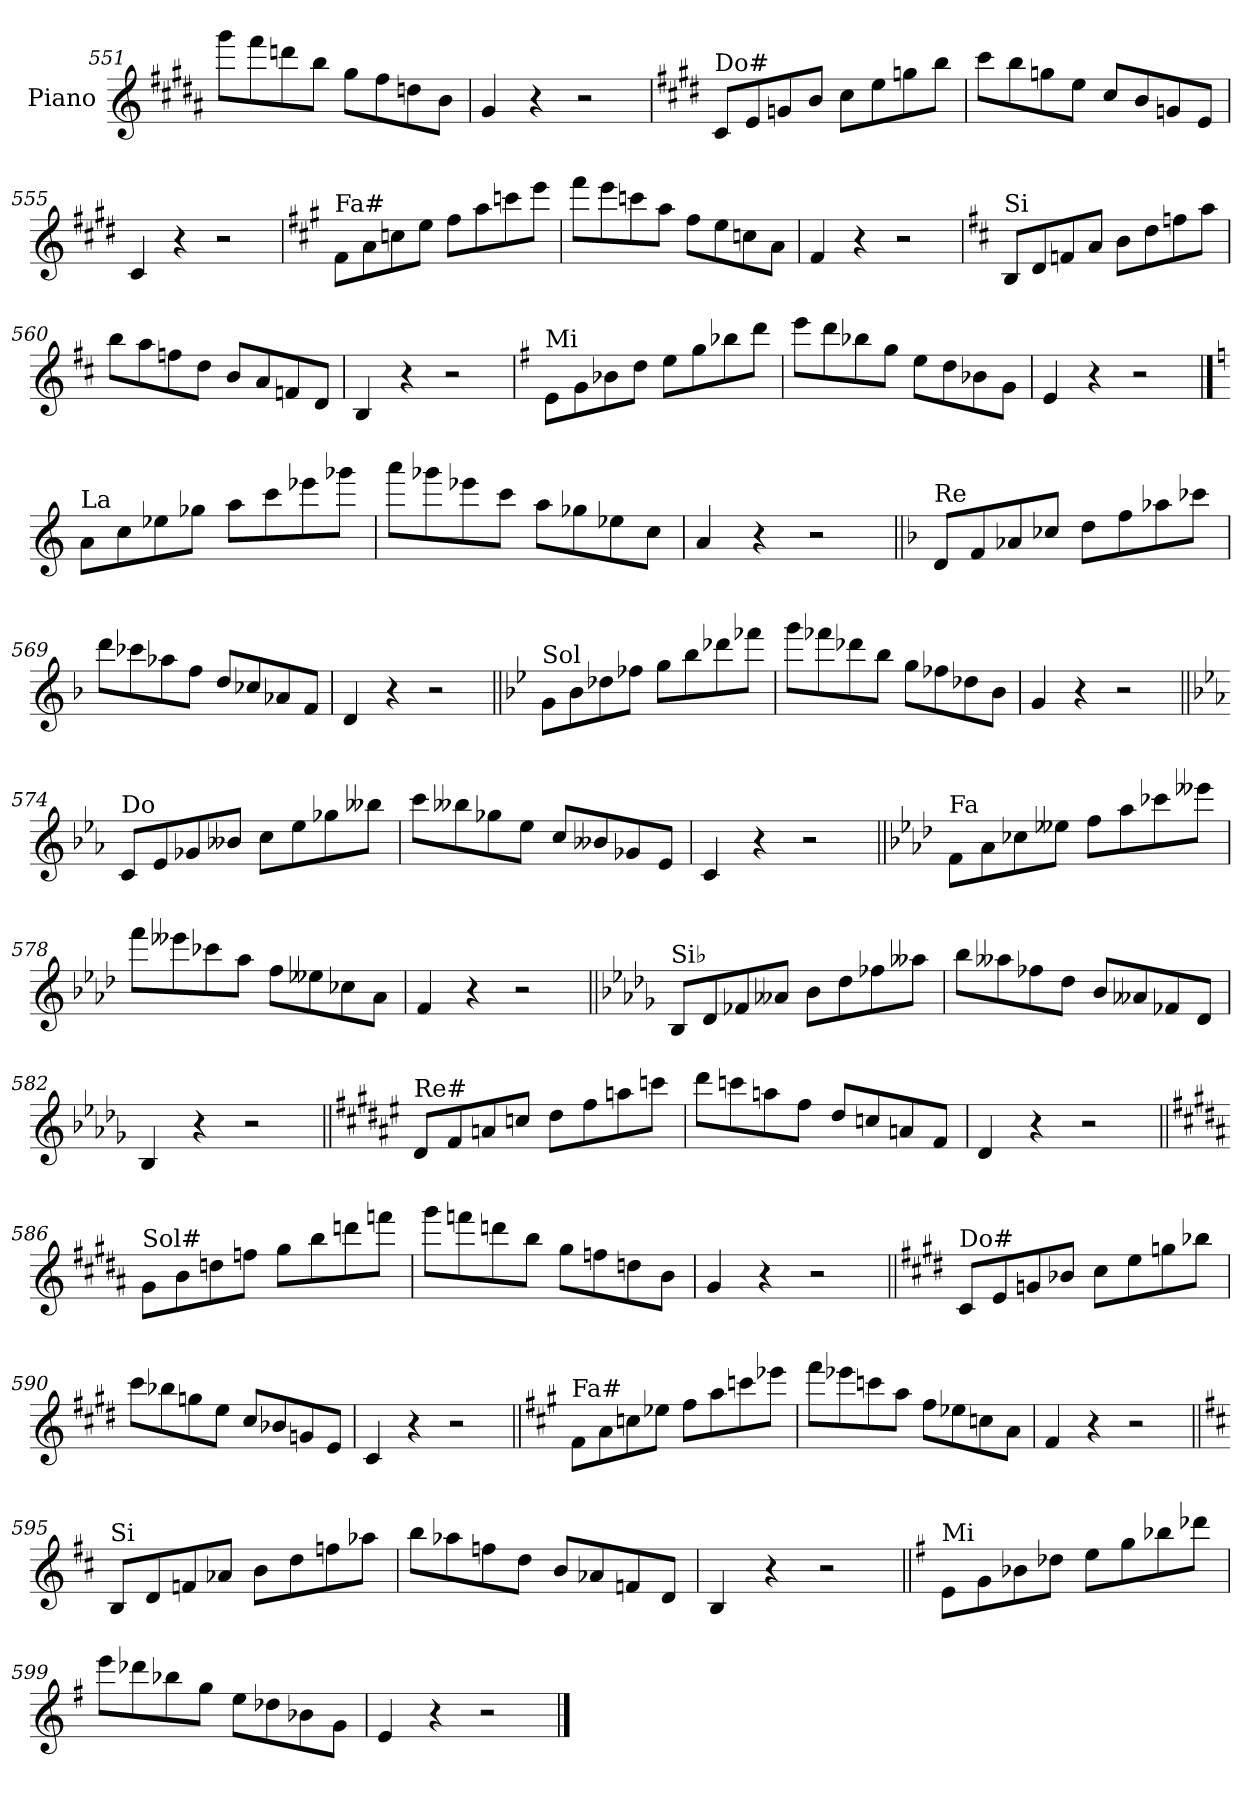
**kern
*part1
*staff1
*I"Piano
*I'Pno.
*clefG2
*k[f#c#g#d#a#]
=551
8ggg#\L
8fff#\
8dddn\
8bb\J
8gg#\L
8ff#\
8ddn\
8b\J
=552
4g#/
4r
2r
!!LO:LB:g=z
=553
*k[f#c#g#d#]
!LO:TX:a:t=Do#
8c#/L
8e/
8gn/
8b/J
8cc#\L
8ee\
8ggn\
8bb\J
=554
8ccc#\L
8bb\
8ggn\
8ee\J
8cc#/L
8b/
8gn/
8e/J
=555
4c#/
4r
2r
=556
*k[f#c#g#]
!LO:TX:a:t=Fa#
8f#\L
8a\
8ccn\
8ee\J
8ff#\L
8aa\
8cccn\
8eee\J
=557
8fff#\L
8eee\
8cccn\
8aa\J
8ff#\L
8ee\
8ccn\
8a\J
=558
4f#/
4r
2r
!!LO:LB:g=z
=559
*k[f#c#]
!LO:TX:a:t=Si
8B/L
8d/
8fn/
8a/J
8b\L
8dd\
8ffn\
8aa\J
=560
8bb\L
8aa\
8ffn\
8dd\J
8b/L
8a/
8fn/
8d/J
=561
4B/
4r
2r
=562
*k[f#]
!LO:TX:a:t=Mi
8e\L
8g\
8b-X\
8dd\J
8ee\L
8gg\
8bb-X\
8ddd\J
=563
8eee\L
8ddd\
8bb-X\
8gg\J
8ee\L
8dd\
8b-X\
8g\J
=564
4e/
4r
2r
!!LO:PB:g=z
==565
*k[]
!LO:TX:a:t=La
8a\L
8cc\
8ee-X\
8gg-X\J
8aa\L
8ccc\
8eee-X\
8ggg-X\J
=566
8aaa\L
8ggg-X\
8eee-X\
8ccc\J
8aa\L
8gg-X\
8ee-X\
8cc\J
=567
4a/
4r
2r
=568||
*k[b-]
!LO:TX:a:t=Re
8d/L
8f/
8a-X/
8cc-X/J
8dd\L
8ff\
8aa-X\
8ccc-X\J
=569
8ddd\L
8ccc-X\
8aa-X\
8ff\J
8dd/L
8cc-X/
8a-X/
8f/J
=570
4d/
4r
2r
!!LO:LB:g=z
=571||
*k[b-e-]
!LO:TX:a:t=Sol
8g\L
8b-\
8dd-X\
8ff-X\J
8gg\L
8bb-\
8ddd-X\
8fff-X\J
=572
8ggg\L
8fff-X\
8ddd-X\
8bb-\J
8gg\L
8ff-X\
8dd-X\
8b-\J
=573
4g/
4r
2r
=574||
*k[b-e-a-]
!LO:TX:a:t=Do
8c/L
8e-/
8g-X/
8b--X/J
8cc\L
8ee-\
8gg-X\
8bb--X\J
=575
8ccc\L
8bb--X\
8gg-X\
8ee-\J
8cc/L
8b--X/
8g-X/
8e-/J
=576
4c/
4r
2r
!!LO:LB:g=z
=577||
*k[b-e-a-d-]
!LO:TX:a:t=Fa
8f\L
8a-\
8cc-X\
8ee--X\J
8ff\L
8aa-\
8ccc-X\
8eee--X\J
=578
8fff\L
8eee--X\
8ccc-X\
8aa-\J
8ff\L
8ee--X\
8cc-X\
8a-\J
=579
4f/
4r
2r
=580||
*k[b-e-a-d-g-]
!LO:TX:a:t=Si♭
8B-/L
8d-/
8f-X/
8a--X/J
8b-\L
8dd-\
8ff-X\
8aa--X\J
=581
8bb-\L
8aa--X\
8ff-X\
8dd-\J
8b-/L
8a--X/
8f-X/
8d-/J
=582
4B-/
4r
2r
!!LO:LB:g=z
=583||
*k[f#c#g#d#a#e#]
!LO:TX:a:t=Re#
8d#/L
8f#/
8an/
8ccn/J
8dd#\L
8ff#\
8aan\
8cccn\J
=584
8ddd#\L
8cccn\
8aan\
8ff#\J
8dd#/L
8ccn/
8an/
8f#/J
=585
4d#/
4r
2r
=586||
*k[f#c#g#d#a#]
!LO:TX:a:t=Sol#
8g#\L
8b\
8ddn\
8ffn\J
8gg#\L
8bb\
8dddn\
8fffn\J
=587
8ggg#\L
8fffn\
8dddn\
8bb\J
8gg#\L
8ffn\
8ddn\
8b\J
=588
4g#/
4r
2r
!!LO:LB:g=z
=589||
*k[f#c#g#d#]
!LO:TX:a:t=Do#
8c#/L
8e/
8gn/
8b-X/J
8cc#\L
8ee\
8ggn\
8bb-X\J
=590
8ccc#\L
8bb-X\
8ggn\
8ee\J
8cc#/L
8b-X/
8gn/
8e/J
=591
4c#/
4r
2r
=592||
*k[f#c#g#]
!LO:TX:a:t=Fa#
8f#\L
8a\
8ccn\
8ee-X\J
8ff#\L
8aa\
8cccn\
8eee-X\J
=593
8fff#\L
8eee-X\
8cccn\
8aa\J
8ff#\L
8ee-X\
8ccn\
8a\J
=594
4f#/
4r
2r
!!LO:LB:g=z
=595||
*k[f#c#]
!LO:TX:a:t=Si
8B/L
8d/
8fn/
8a-X/J
8b\L
8dd\
8ffn\
8aa-X\J
=596
8bb\L
8aa-X\
8ffn\
8dd\J
8b/L
8a-X/
8fn/
8d/J
=597
4B/
4r
2r
=598||
*k[f#]
!LO:TX:a:t=Mi
8e\L
8g\
8b-X\
8dd-X\J
8ee\L
8gg\
8bb-X\
8ddd-X\J
=599
8eee\L
8ddd-X\
8bb-X\
8gg\J
8ee\L
8dd-X\
8b-X\
8g\J
=600
4e/
4r
2r
==
*-
